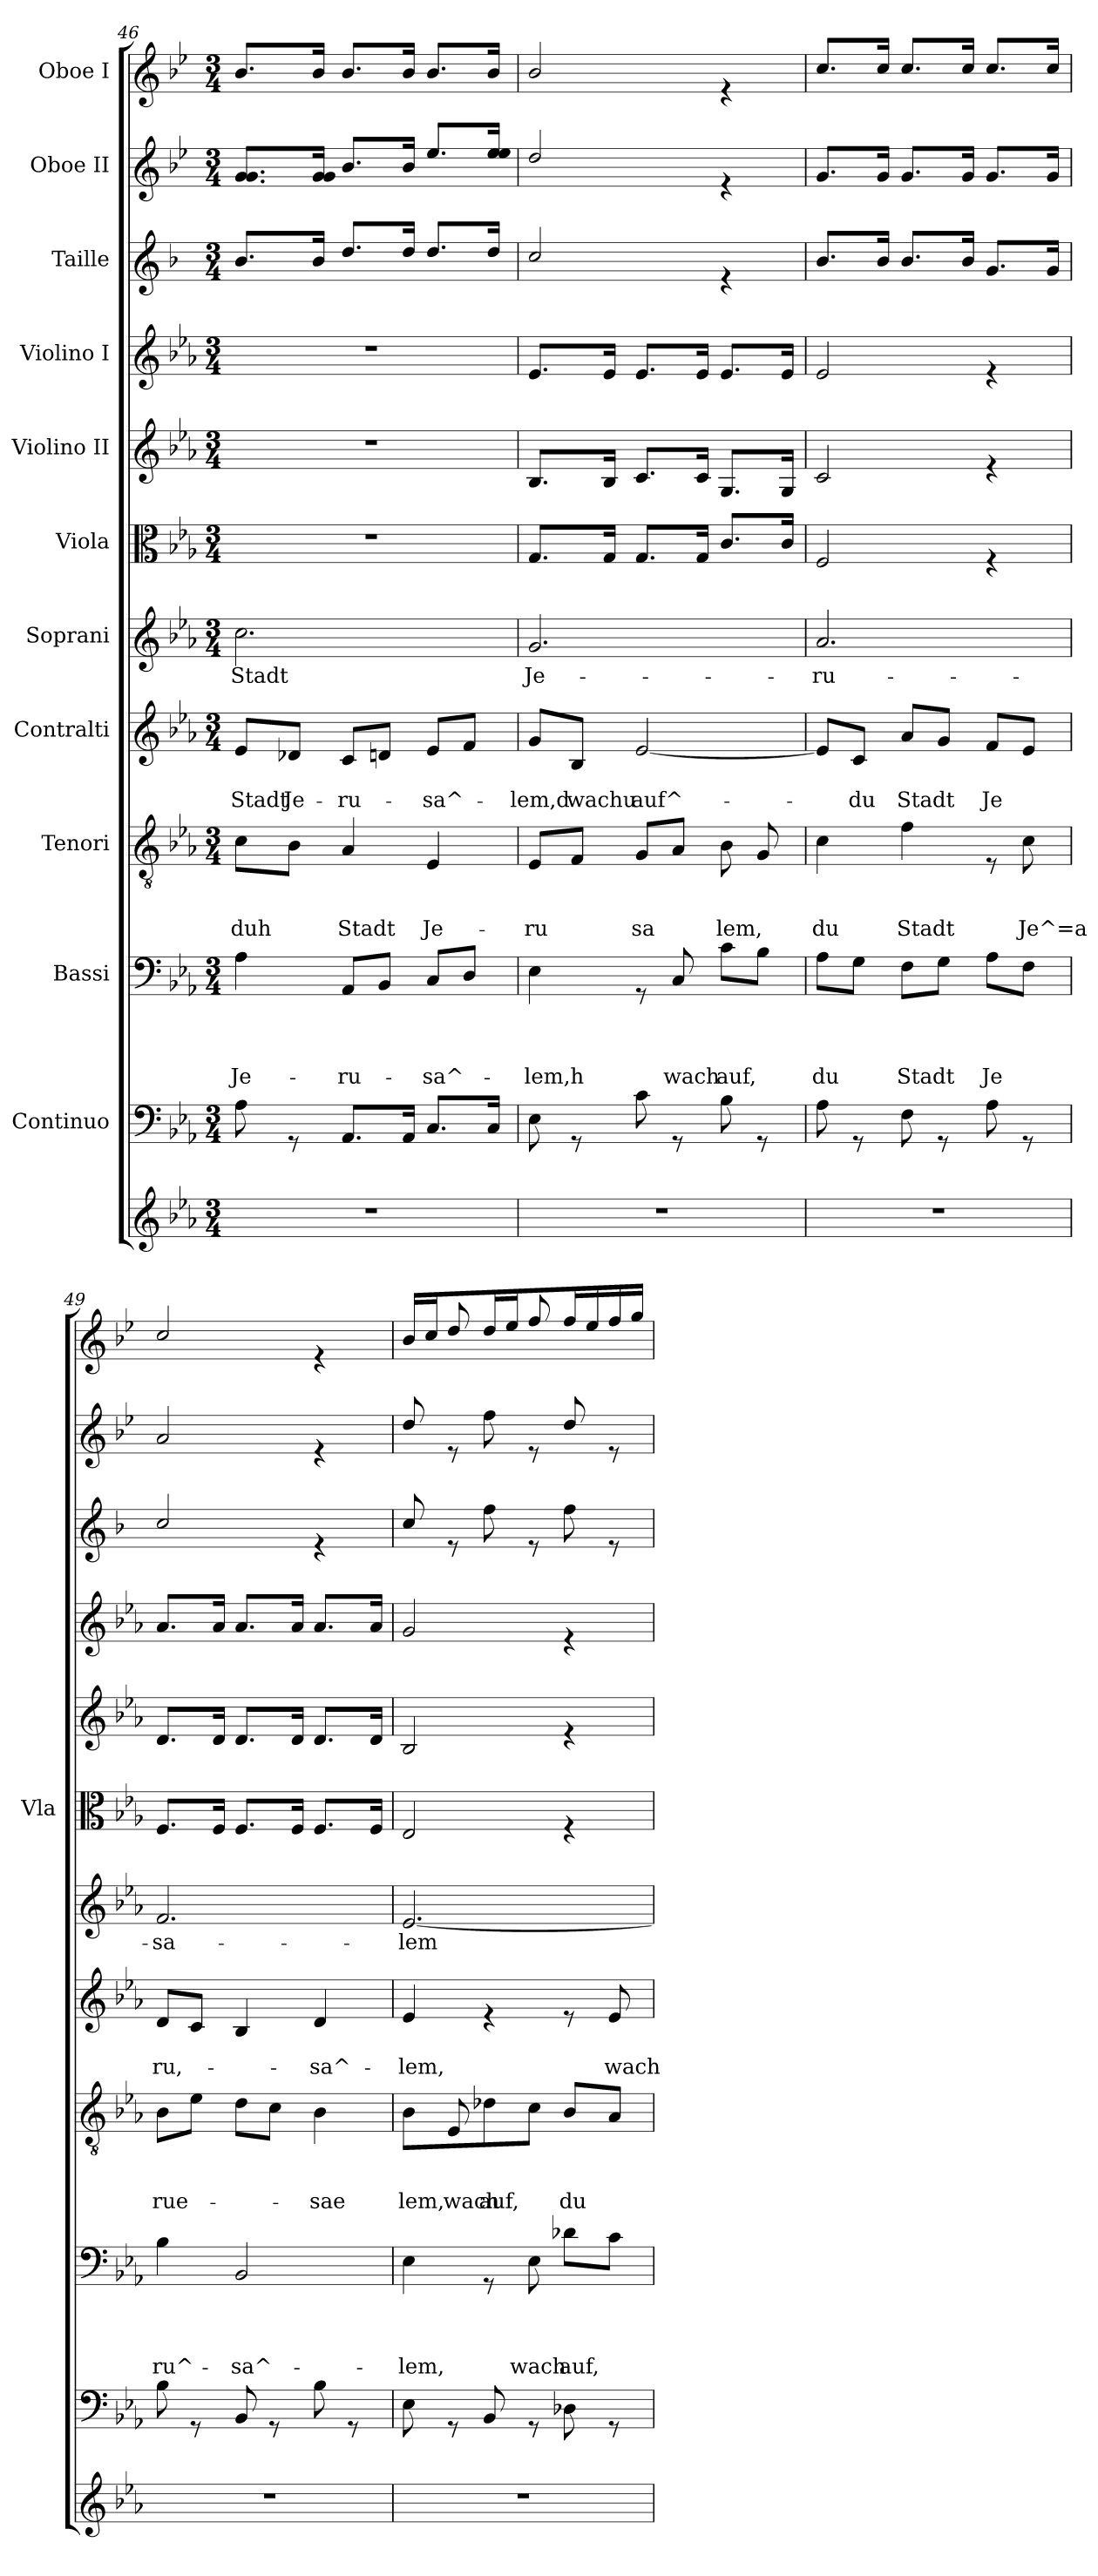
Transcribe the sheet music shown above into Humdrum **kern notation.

**kern	**kern	**kern	**text	**text	**text	**text	**kern	**text	**text	**text	**kern	**text	**text	**kern	**text	**kern	**kern	**kern	**kern	**kern	**kern
*part12	*part11	*part10	*part10	*part10	*part10	*part10	*part9	*part9	*part9	*part9	*part8	*part8	*part8	*part7	*part7	*part6	*part5	*part4	*part3	*part2	*part1
*staff12	*staff11	*staff10	*staff10	*staff10	*staff10	*staff10	*staff9	*staff9	*staff9	*staff9	*staff8	*staff8	*staff8	*staff7	*staff7	*staff6	*staff5	*staff4	*staff3	*staff2	*staff1
*	*I"Continuo	*I"Bassi	*	*	*	*	*I"Tenori	*	*	*	*I"Contralti	*	*	*I"Soprani	*	*I"Viola	*I"Violino II	*I"Violino I	*I"Taille	*I"Oboe II	*I"Oboe I
*	*	*	*	*	*	*	*	*	*	*	*	*	*	*	*	*I'Vla	*	*	*	*	*
*clefG2	*clefF4	*clefF4	*	*	*	*	*clefGv2	*	*	*	*clefG2	*	*	*clefG2	*	*clefC3	*clefG2	*clefG2	*clefG2	*clefG2	*clefG2
*	*	*	*	*	*	*	*	*	*	*	*	*	*	*	*	*	*	*	*ITrd4c7	*ITrd4c7	*ITrd4c7
*k[b-e-a-]	*k[b-e-a-]	*k[b-e-a-]	*	*	*	*	*k[b-e-a-]	*	*	*	*k[b-e-a-]	*	*	*k[b-e-a-]	*	*k[b-e-a-]	*k[b-e-a-]	*k[b-e-a-]	*k[b-e-]	*k[b-e-a-]	*k[b-e-a-]
*E-:	*E-:	*E-:	*	*	*	*	*E-:	*	*	*	*E-:	*	*	*E-:	*	*E-:	*E-:	*E-:	*B-:	*E-:	*E-:
*M3/4	*M3/4	*M3/4	*	*	*	*	*M3/4	*	*	*	*M3/4	*	*	*M3/4	*	*M3/4	*M3/4	*M3/4	*M3/4	*M3/4	*M3/4
=46	=46	=46	=46	=46	=46	=46	=46	=46	=46	=46	=46	=46	=46	=46	=46	=46	=46	=46	=46	=46	=46
!	!	!	!	!	!	!LO:LY:b	!	!	!	!LO:LY:b	!	!	!LO:LY:b	!	!LO:LY:b	!	!	!	!	!	!
2.r	8A-\	4A-\	.	.	.	Je-	8c\L	.	.	duh	8e-/L	.	Stadt	2.cc\	Stadt	2.r	2.r	2.r	8.e-/L	8.c/ 8.c/L	8.e-/L
!	!	!	!	!	!	!	!	!	!	!	!	!	!LO:LY:b	!	!	!	!	!	!	!	!
.	8rGG	.	.	.	.	.	8B-\J	.	.	.	8d-X/J	.	Je-	.	.	.	.	.	.	.	.
.	.	.	.	.	.	.	.	.	.	.	.	.	.	.	.	.	.	.	16e-/Jk	16c/ 16c/Jk	16e-/Jk
!	!	!	!	!	!	!LO:LY:b	!	!	!	!LO:LY:b	!	!	!LO:LY:b	!	!	!	!	!	!	!	!
.	8.AA-/L	8AA-/L	.	.	.	-ru-	4A-/	.	.	Stadt	8c/L	.	-ru-	.	.	.	.	.	8.g/L	8.e-/L	8.e-/L
.	.	8BB-/J	.	.	.	.	.	.	.	.	8dn/J	.	.	.	.	.	.	.	.	.	.
.	16AA-/Jk	.	.	.	.	.	.	.	.	.	.	.	.	.	.	.	.	.	16g/Jk	16e-/Jk	16e-/Jk
!	!	!	!	!	!	!LO:LY:b	!	!	!	!LO:LY:b	!	!	!LO:LY:b	!	!	!	!	!	!	!	!
.	8.C/L	8C/L	.	.	.	-sa^-	4E-/	.	.	Je-	8e-/L	.	-sa^-	.	.	.	.	.	8.g/L	8.a-/L	8.e-/L
.	.	8D/J	.	.	.	.	.	.	.	.	8f/J	.	.	.	.	.	.	.	.	.	.
.	16C/Jk	.	.	.	.	.	.	.	.	.	.	.	.	.	.	.	.	.	16g/Jk	16a-/ 16a-/ 16a-/Jk	16e-/Jk
!!LO:PB:g=z
=47	=47	=47	=47	=47	=47	=47	=47	=47	=47	=47	=47	=47	=47	=47	=47	=47	=47	=47	=47	=47	=47
!	!	!	!	!	!	!LO:LY:b	!	!	!	!LO:LY:b	!	!	!LO:LY:b	!	!LO:LY:b	!	!	!	!	!	!
2.r	8E-\	4E-\	.	.	.	-lem,h	8E-/L	.	.	-ru	8g/L	.	-lem,d	2.g/	Je-	8.G/L	8.B-/L	8.e-/L	2f/	2g/	2e-/
!	!	!	!	!	!	!	!	!	!	!	!	!	!LO:LY:b	!	!	!	!	!	!	!	!
.	8rGG	.	.	.	.	.	8F/J	.	.	.	8B-/J	.	wachu	.	.	.	.	.	.	.	.
.	.	.	.	.	.	.	.	.	.	.	.	.	.	.	.	16G/Jk	16B-/Jk	16e-/Jk	.	.	.
!	!	!	!	!	!	!	!	!	!	!LO:LY:b	!	!	!LO:LY:b	!	!	!	!	!	!	!	!
.	8c\	8rGG	.	.	.	.	8G/L	.	.	sa	[<2e-/	.	auf^-	.	.	8.G/L	8.c/L	8.e-/L	.	.	.
!	!	!	!	!	!	!LO:LY:b	!	!	!	!	!	!	!	!	!	!	!	!	!	!	!
.	8rGG	8C/	.	.	.	wach	8A-/J	.	.	.	.	.	.	.	.	.	.	.	.	.	.
.	.	.	.	.	.	.	.	.	.	.	.	.	.	.	.	16G/Jk	16c/Jk	16e-/Jk	.	.	.
!	!	!	!	!	!	!LO:LY:b	!	!	!	!LO:LY:b	!	!	!	!	!	!	!	!	!	!	!
.	8B-\	8c\L	.	.	.	auf,	8B-\	.	.	lem,	.	.	.	.	.	8.c/L	8.G/L	8.e-/L	4re	4re	4re
.	8rGG	8B-\J	.	.	.	.	8G/	.	.	.	.	.	.	.	.	.	.	.	.	.	.
.	.	.	.	.	.	.	.	.	.	.	.	.	.	.	.	16c/Jk	16G/Jk	16e-/Jk	.	.	.
=48	=48	=48	=48	=48	=48	=48	=48	=48	=48	=48	=48	=48	=48	=48	=48	=48	=48	=48	=48	=48	=48
!	!	!	!	!	!	!LO:LY:b	!	!	!	!LO:LY:b	!	!	!	!	!LO:LY:b	!	!	!	!	!	!
2.r	8A-\	8A-\L	.	.	.	du	4c\	.	.	du	8e-/L]	.	.	2.a-/	-ru-	2F/	2c/	2e-/	8.e-/L	8.c/L	8.f/L
!	!	!	!	!	!	!	!	!	!	!	!	!	!LO:LY:b	!	!	!	!	!	!	!	!
.	8rGG	8G\J	.	.	.	.	.	.	.	.	8c/J	.	-du	.	.	.	.	.	.	.	.
.	.	.	.	.	.	.	.	.	.	.	.	.	.	.	.	.	.	.	16e-/Jk	16c/Jk	16f/Jk
!	!	!	!	!	!	!LO:LY:b	!	!	!	!LO:LY:b	!	!	!LO:LY:b	!	!	!	!	!	!	!	!
.	8F\	8F\L	.	.	.	Stadt	4f\	.	.	Stadt	8a-/L	.	Stadt	.	.	.	.	.	8.e-/L	8.c/L	8.f/L
.	8rGG	8G\J	.	.	.	.	.	.	.	.	8g/J	.	.	.	.	.	.	.	.	.	.
.	.	.	.	.	.	.	.	.	.	.	.	.	.	.	.	.	.	.	16e-/Jk	16c/Jk	16f/Jk
!	!	!	!	!	!	!LO:LY:b	!	!	!	!	!	!	!LO:LY:b	!	!	!	!	!	!	!	!
.	8A-\	8A-\L	.	.	.	Je	8rE	.	.	.	8f/L	.	Je	.	.	4rF	4re	4re	8.c/L	8.c/L	8.f/L
!	!	!	!	!	!	!	!	!	!	!LO:LY:b	!	!	!	!	!	!	!	!	!	!	!
.	8rGG	8F\J	.	.	.	.	8c\	.	.	Je^=a	8e-/J	.	.	.	.	.	.	.	.	.	.
.	.	.	.	.	.	.	.	.	.	.	.	.	.	.	.	.	.	.	16c/Jk	16c/Jk	16f/Jk
!!LO:PB:g=z
=49	=49	=49	=49	=49	=49	=49	=49	=49	=49	=49	=49	=49	=49	=49	=49	=49	=49	=49	=49	=49	=49
!	!	!	!	!	!	!LO:LY:b	!	!	!	!LO:LY:b	!	!	!LO:LY:b	!	!LO:LY:b	!	!	!	!	!	!
2.r	8B-\	4B-\	.	.	.	ru^-	8B-\L	.	.	rue-	8d/L	.	ru,-	2.f/	-sa-	8.F/L	8.d/L	8.a-/L	2f/	2d/	2f/
.	8rGG	.	.	.	.	.	8e-\J	.	.	.	8c/J	.	.	.	.	.	.	.	.	.	.
.	.	.	.	.	.	.	.	.	.	.	.	.	.	.	.	16F/Jk	16d/Jk	16a-/Jk	.	.	.
!	!	!	!	!	!	!LO:LY:b	!	!	!	!	!	!	!	!	!	!	!	!	!	!	!
.	8BB-/	2BB-/	.	.	.	-sa^-	8d\L	.	.	.	4B-/	.	.	.	.	8.F/L	8.d/L	8.a-/L	.	.	.
.	8rGG	.	.	.	.	.	8c\J	.	.	.	.	.	.	.	.	.	.	.	.	.	.
.	.	.	.	.	.	.	.	.	.	.	.	.	.	.	.	16F/Jk	16d/Jk	16a-/Jk	.	.	.
!	!	!	!	!	!	!	!	!	!	!LO:LY:b	!	!	!LO:LY:b	!	!	!	!	!	!	!	!
.	8B-\	.	.	.	.	.	4B-\	.	.	-sae	4d/	.	-sa^-	.	.	8.F/L	8.d/L	8.a-/L	4re	4re	4re
.	8rGG	.	.	.	.	.	.	.	.	.	.	.	.	.	.	.	.	.	.	.	.
.	.	.	.	.	.	.	.	.	.	.	.	.	.	.	.	16F/Jk	16d/Jk	16a-/Jk	.	.	.
=50	=50	=50	=50	=50	=50	=50	=50	=50	=50	=50	=50	=50	=50	=50	=50	=50	=50	=50	=50	=50	=50
!	!	!	!	!	!	!LO:LY:b	!	!	!	!LO:LY:b	!	!	!LO:LY:b	!	!LO:LY:b	!	!	!	!	!	!
*	*	*	*	*	*	*	*^	*	*	*	*	*	*	*	*	*	*	*	*	*	*^
2.r	8E-\	4E-\	.	.	.	-lem,	8B-\L	8ryy	.	.	lem,	4e-/	.	-lem,	[<2.e-/	-lem	2E-/	2B-/	2g/	8f/	8g/	16e-/LL	8ryy
.	.	.	.	.	.	.	.	.	.	.	.	.	.	.	.	.	.	.	.	.	.	16f/	.
!	!	!	!	!	!	!	!	!	!	!	!LO:LY:b	!	!	!	!	!	!	!	!	!	!	!	!
.	8rGG	.	.	.	.	.	8ryy	8E-/	.	.	wach	.	.	.	.	.	.	.	.	8re	8re	8ryy	8g/
!	!	!	!	!	!	!	!	!	!	!	!LO:LY:b	!	!	!	!	!	!	!	!	!	!	!	!
.	8BB-/	8rGG	.	.	.	.	8d-X\	4ryy	.	.	auf,	4re	.	.	.	.	.	.	.	8b-\	8b-\	16g/	8ryy
.	.	.	.	.	.	.	.	.	.	.	.	.	.	.	.	.	.	.	.	.	.	16a-/	.
!	!	!	!	!	!	!LO:LY:b	!	!	!	!	!	!	!	!	!	!	!	!	!	!	!	!	!
.	8rGG	8E-\	.	.	.	wach	8c\J	.	.	.	.	.	.	.	.	.	.	.	.	8re	8re	8ryy	8b-/
!	!	!	!	!	!	!LO:LY:b	!	!	!	!	!LO:LY:b	!	!	!	!	!	!	!	!	!	!	!	!
.	8D-X\	8d-X\L	.	.	.	auf,	4ryy	8B-/L	.	.	du	8re	.	.	.	.	4rF	4re	4re	8b-\	8g/	16b-/	4ryy
.	.	.	.	.	.	.	.	.	.	.	.	.	.	.	.	.	.	.	.	.	.	16a-/	.
!	!	!	!	!	!	!	!	!	!	!	!	!	!	!LO:LY:b	!	!	!	!	!	!	!	!	!
.	8rGG	8c\J	.	.	.	.	.	8A-/J	.	.	.	8e-/	.	wach	.	.	.	.	.	8re	8re	16b-/	.
.	.	.	.	.	.	.	.	.	.	.	.	.	.	.	.	.	.	.	.	.	.	16cc/JJ	.
*	*	*	*	*	*	*	*v	*v	*	*	*	*	*	*	*	*	*	*	*	*	*	*v	*v
=	=	=	=	=	=	=	=	=	=	=	=	=	=	=	=	=	=	=	=	=	=
*-	*-	*-	*-	*-	*-	*-	*-	*-	*-	*-	*-	*-	*-	*-	*-	*-	*-	*-	*-	*-	*-
